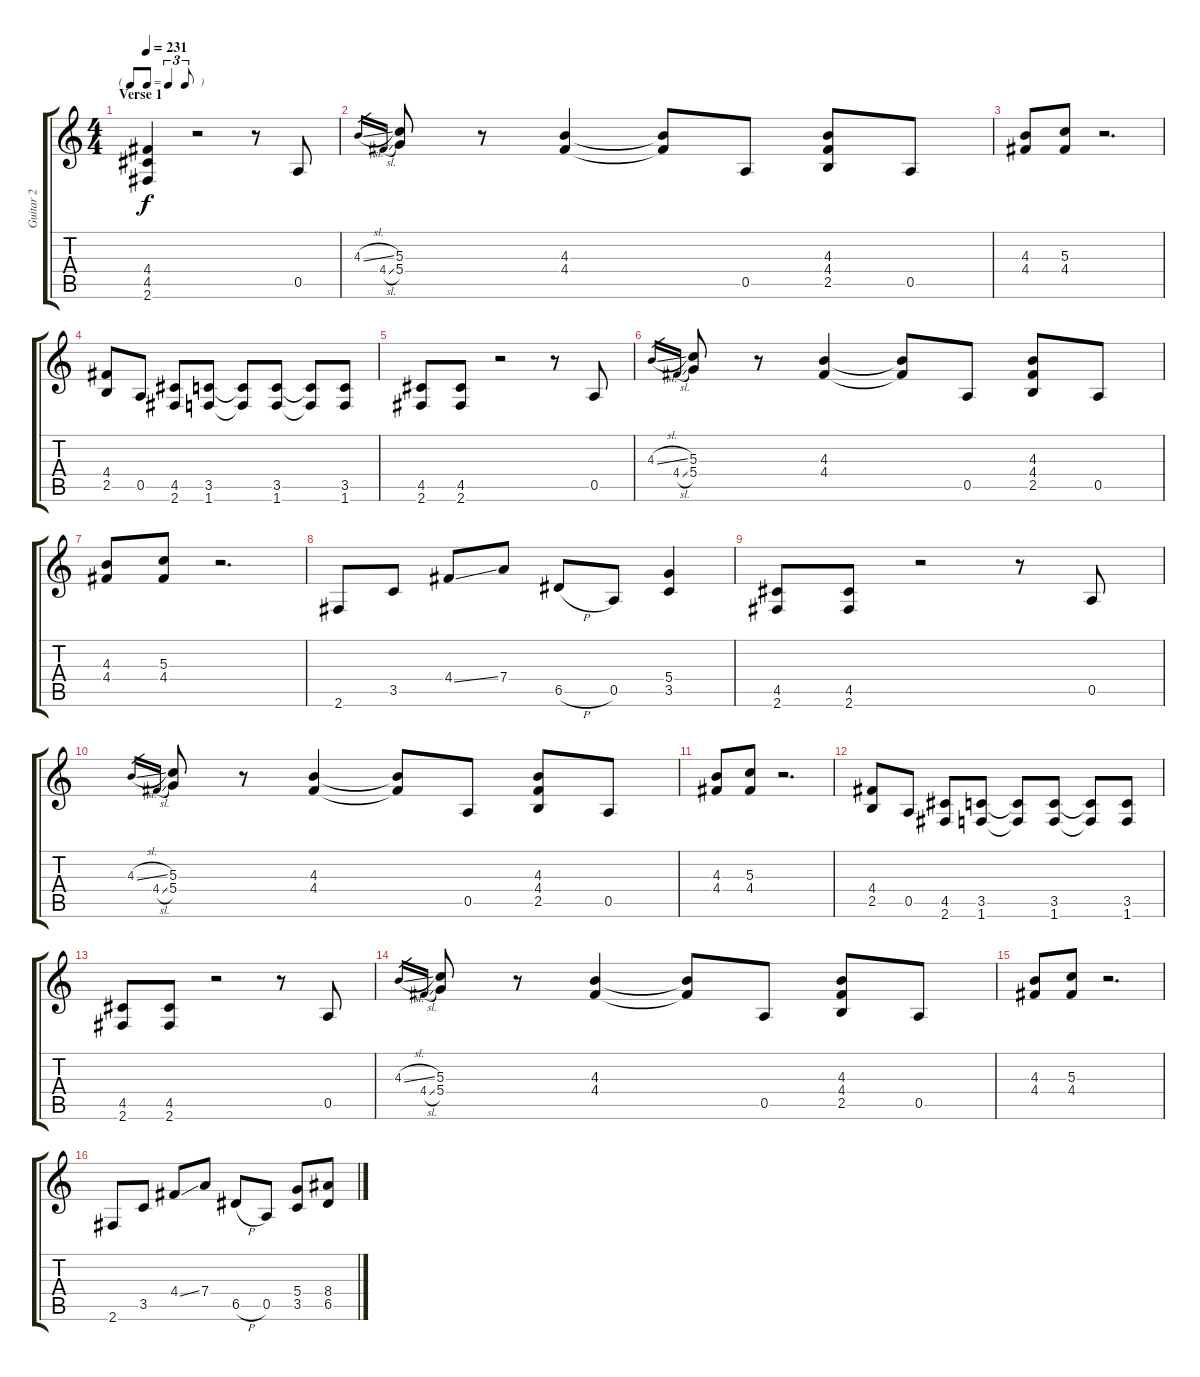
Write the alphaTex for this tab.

\track ("Guitar 2" "Guitar 2") {instrument distortionguitar}
\staff {score tabs}
\tuning (E4 B3 G3 D3 A2 E2) {hide}
\ts (4 4)
\tf triplet8th
\section ("" "Verse 1")
\tempo 231
\clef g2
\ks c
(4.4 4.5 2.6).4{dy f} r.2 r.8 0.5.8 |
4.3{sl}.16{gr} 4.4{sl}.16{gr} (5.3 5.4).8 r.8 (4.3 4.4).4 (4.3{t} 4.4{t}).8 0.5.8 (4.3 4.4 2.5).8 0.5.8 |
(4.3 4.4).8 (5.3 4.4).8 r.2{d} |
(4.4 2.5).8 0.5.8 (4.5 2.6).8 (3.5 1.6).8 (3.5{t} 1.6{t}).8 (3.5 1.6).8 (3.5{t} 1.6{t}).8 (3.5 1.6).8 |
(4.5 2.6).8 (4.5 2.6).8 r.2 r.8 0.5.8 |
4.3{sl}.16{gr} 4.4{sl}.16{gr} (5.3 5.4).8 r.8 (4.3 4.4).4 (4.3{t} 4.4{t}).8 0.5.8 (4.3 4.4 2.5).8 0.5.8 |
(4.3 4.4).8 (5.3 4.4).8 r.2{d} |
2.6.8 3.5.8 4.4{ss}.8 7.4.8 6.5{h}.8 0.5.8 (5.4 3.5).4 |
(4.5 2.6).8 (4.5 2.6).8 r.2 r.8 0.5.8 |
4.3{sl}.16{gr} 4.4{sl}.16{gr} (5.3 5.4).8 r.8 (4.3 4.4).4 (4.3{t} 4.4{t}).8 0.5.8 (4.3 4.4 2.5).8 0.5.8 |
(4.3 4.4).8 (5.3 4.4).8 r.2{d} |
(4.4 2.5).8 0.5.8 (4.5 2.6).8 (3.5 1.6).8 (3.5{t} 1.6{t}).8 (3.5 1.6).8 (3.5{t} 1.6{t}).8 (3.5 1.6).8 |
(4.5 2.6).8 (4.5 2.6).8 r.2 r.8 0.5.8 |
4.3{sl}.16{gr} 4.4{sl}.16{gr} (5.3 5.4).8 r.8 (4.3 4.4).4 (4.3{t} 4.4{t}).8 0.5.8 (4.3 4.4 2.5).8 0.5.8 |
(4.3 4.4).8 (5.3 4.4).8 r.2{d} |
2.6.8 3.5.8 4.4{ss}.8 7.4.8 6.5{h}.8 0.5.8 (5.4 3.5).8 (8.4 6.5).8
